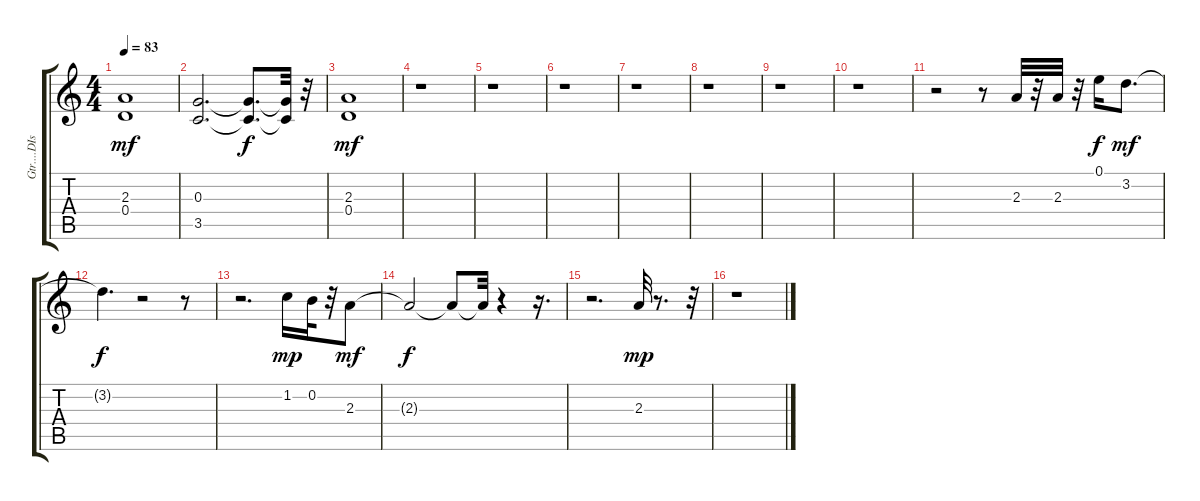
\track ("Gtr....DIs...       " "Gtr....DIs") {instrument distortionguitar}
\staff {score tabs}
\tuning (E4 B3 G3 D3 A2 E2) {hide}
\ts (4 4)
\tempo 83
\clef g2
\ks c
(2.3 0.4).1{dy mf} |
(0.3 3.5).2{d} (0.3{t} 3.5{t}).8{d dy f} (0.3{t} 3.5{t}).32 r.32 |
(2.3 0.4).1{dy mf} |
r.1 |
r.1 |
r.1 |
r.1 |
r.1 |
r.1 |
r.1 |
r.2 r.8 2.3.32 r.32 2.3.32 r.32 0.1.16{dy f} 3.2.8{d dy mf} |
3.2{t}.4{d dy f} r.2 r.8 |
r.2{d} 1.2.16{dy mp} 0.2.32 r.32 2.3.8{dy mf} |
2.3{t}.2{dy f} 2.3{t}.8 2.3{t}.32 r.4 r.16{d} |
r.2{d} 2.3.32{dy mp} r.8{d} r.32 |
r.1
